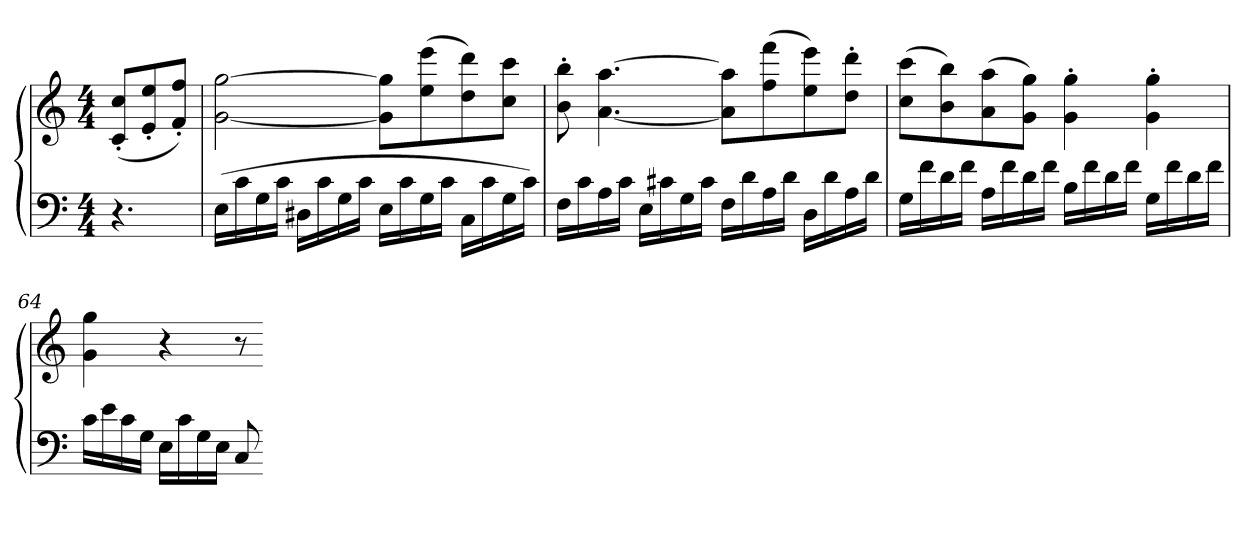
**kern	**kern
*part1	*part1
*staff2	*staff1
*clefF4	*clefG2
*k[]	*k[]
*C:	*C:
*M4/4	*M4/4
=	=
4.r	(8c' 8cc'L
.	8e' 8ee'
.	8f' 8ff'J)
=61	=61
(16ELL	[2g [2gg
16c	.
16G	.
16cJJ	.
16D#XLL	.
16c	.
16G	.
16cJJ	.
16ELL	8g] 8gg]L
16c	.
16G	(8ee 8eee
16cJJ	.
16CLL	8dd 8ddd)
16c	.
16G	8cc 8cccJ
16cJJ)	.
=62	=62
16FLL	8b' 8bb'
16c	.
16A	[4.a [4.aa
16cJJ	.
16ELL	.
16c#X	.
16G	.
16c#JJ	.
16FLL	8a] 8aa]L
16d	.
16A	(8ff 8fff
16dJJ	.
16DLL	8ee 8eee)
16d	.
16A	8dd' 8ddd'J
16dJJ	.
=63	=63
16GLL	(8cc 8cccL
16f	.
16d	8b 8bb)
16fJJ	.
16ALL	(8a 8aa
16f	.
16d	8g 8ggJ)
16fJJ	.
16BLL	4g' 4gg'
16f	.
16d	.
16fJJ	.
16GLL	4g' 4gg'
16f	.
16d	.
16fJJ	.
=64	=64
16cLL	4g 4gg
16e	.
16c	.
16GJJ	.
16ELL	4r
16c	.
16G	.
16EJJ	.
8C	8r
=-	=-
*-	*-
